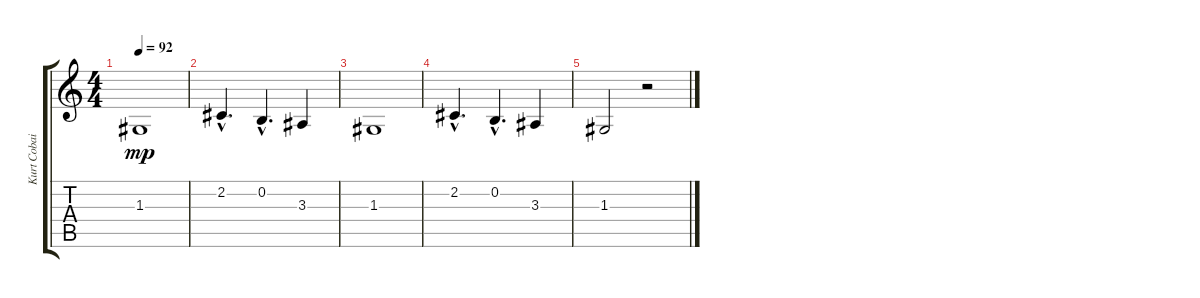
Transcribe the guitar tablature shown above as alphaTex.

\track ("Kurt Cobain - Voice I" "Kurt Cobai") {instrument clarinet}
\staff {score tabs}
\tuning (E4 B3 G3 D3 A2 E2) {hide}
\ts (4 4)
\tempo 92
\clef g2
\ks c
1.3.1{dy mp} |
2.2{hac}.4{d} 0.2{hac}.4{d} 3.3.4 |
1.3.1 |
2.2{hac}.4{d} 0.2{hac}.4{d} 3.3.4 |
1.3.2 r.2
